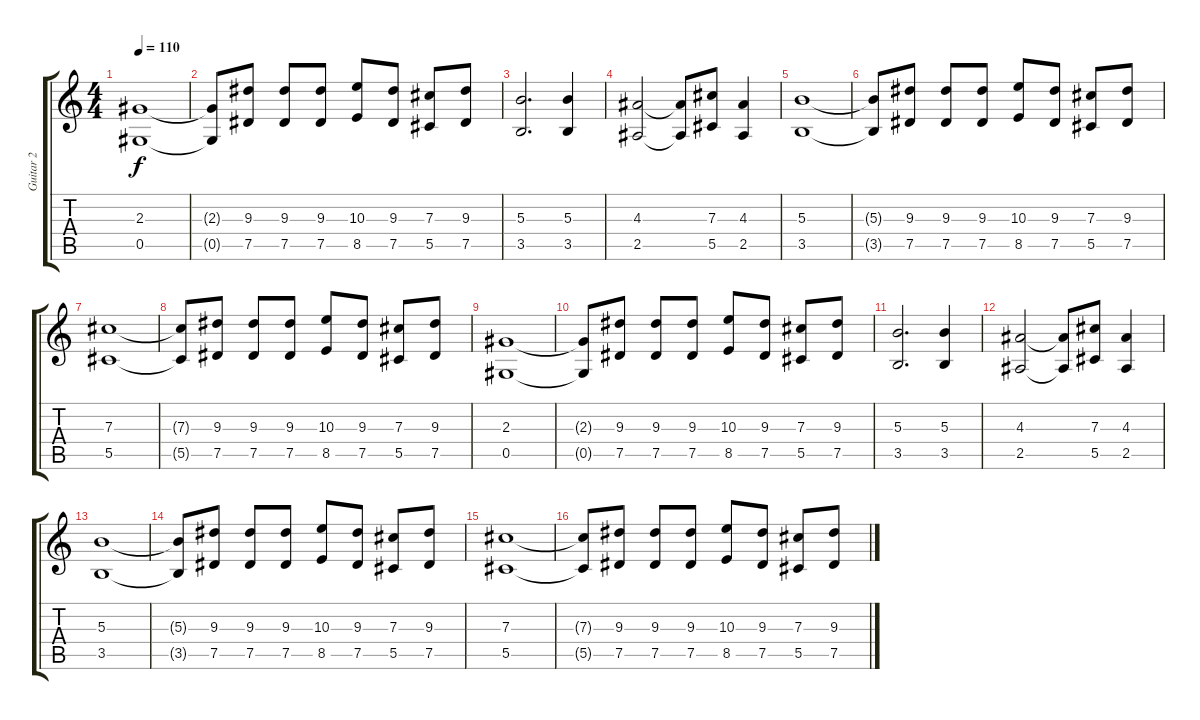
\track ("Guitar 2" "Guitar 2") {instrument distortionguitar}
\staff {score tabs}
\tuning (Eb4 Bb3 Gb3 Db3 Ab2 Db2) {hide}
\ts (4 4)
\tempo 110
\clef g2
\ks c
(2.3 0.5).1{dy f} |
(2.3{t} 0.5{t}).8 (9.3 7.5).8 (9.3 7.5).8 (9.3 7.5).8 (10.3 8.5).8 (9.3 7.5).8 (7.3 5.5).8 (9.3 7.5).8 |
(5.3 3.5).2{d} (5.3 3.5).4 |
(4.3 2.5).2 (4.3{t} 2.5{t}).8 (7.3 5.5).8 (4.3 2.5).4 |
(5.3 3.5).1 |
(5.3{t} 3.5{t}).8 (9.3 7.5).8 (9.3 7.5).8 (9.3 7.5).8 (10.3 8.5).8 (9.3 7.5).8 (7.3 5.5).8 (9.3 7.5).8 |
(7.3 5.5).1 |
(7.3{t} 5.5{t}).8 (9.3 7.5).8 (9.3 7.5).8 (9.3 7.5).8 (10.3 8.5).8 (9.3 7.5).8 (7.3 5.5).8 (9.3 7.5).8 |
(2.3 0.5).1 |
(2.3{t} 0.5{t}).8 (9.3 7.5).8 (9.3 7.5).8 (9.3 7.5).8 (10.3 8.5).8 (9.3 7.5).8 (7.3 5.5).8 (9.3 7.5).8 |
(5.3 3.5).2{d} (5.3 3.5).4 |
(4.3 2.5).2 (4.3{t} 2.5{t}).8 (7.3 5.5).8 (4.3 2.5).4 |
(5.3 3.5).1 |
(5.3{t} 3.5{t}).8 (9.3 7.5).8 (9.3 7.5).8 (9.3 7.5).8 (10.3 8.5).8 (9.3 7.5).8 (7.3 5.5).8 (9.3 7.5).8 |
(7.3 5.5).1 |
(7.3{t} 5.5{t}).8 (9.3 7.5).8 (9.3 7.5).8 (9.3 7.5).8 (10.3 8.5).8 (9.3 7.5).8 (7.3 5.5).8 (9.3 7.5).8
